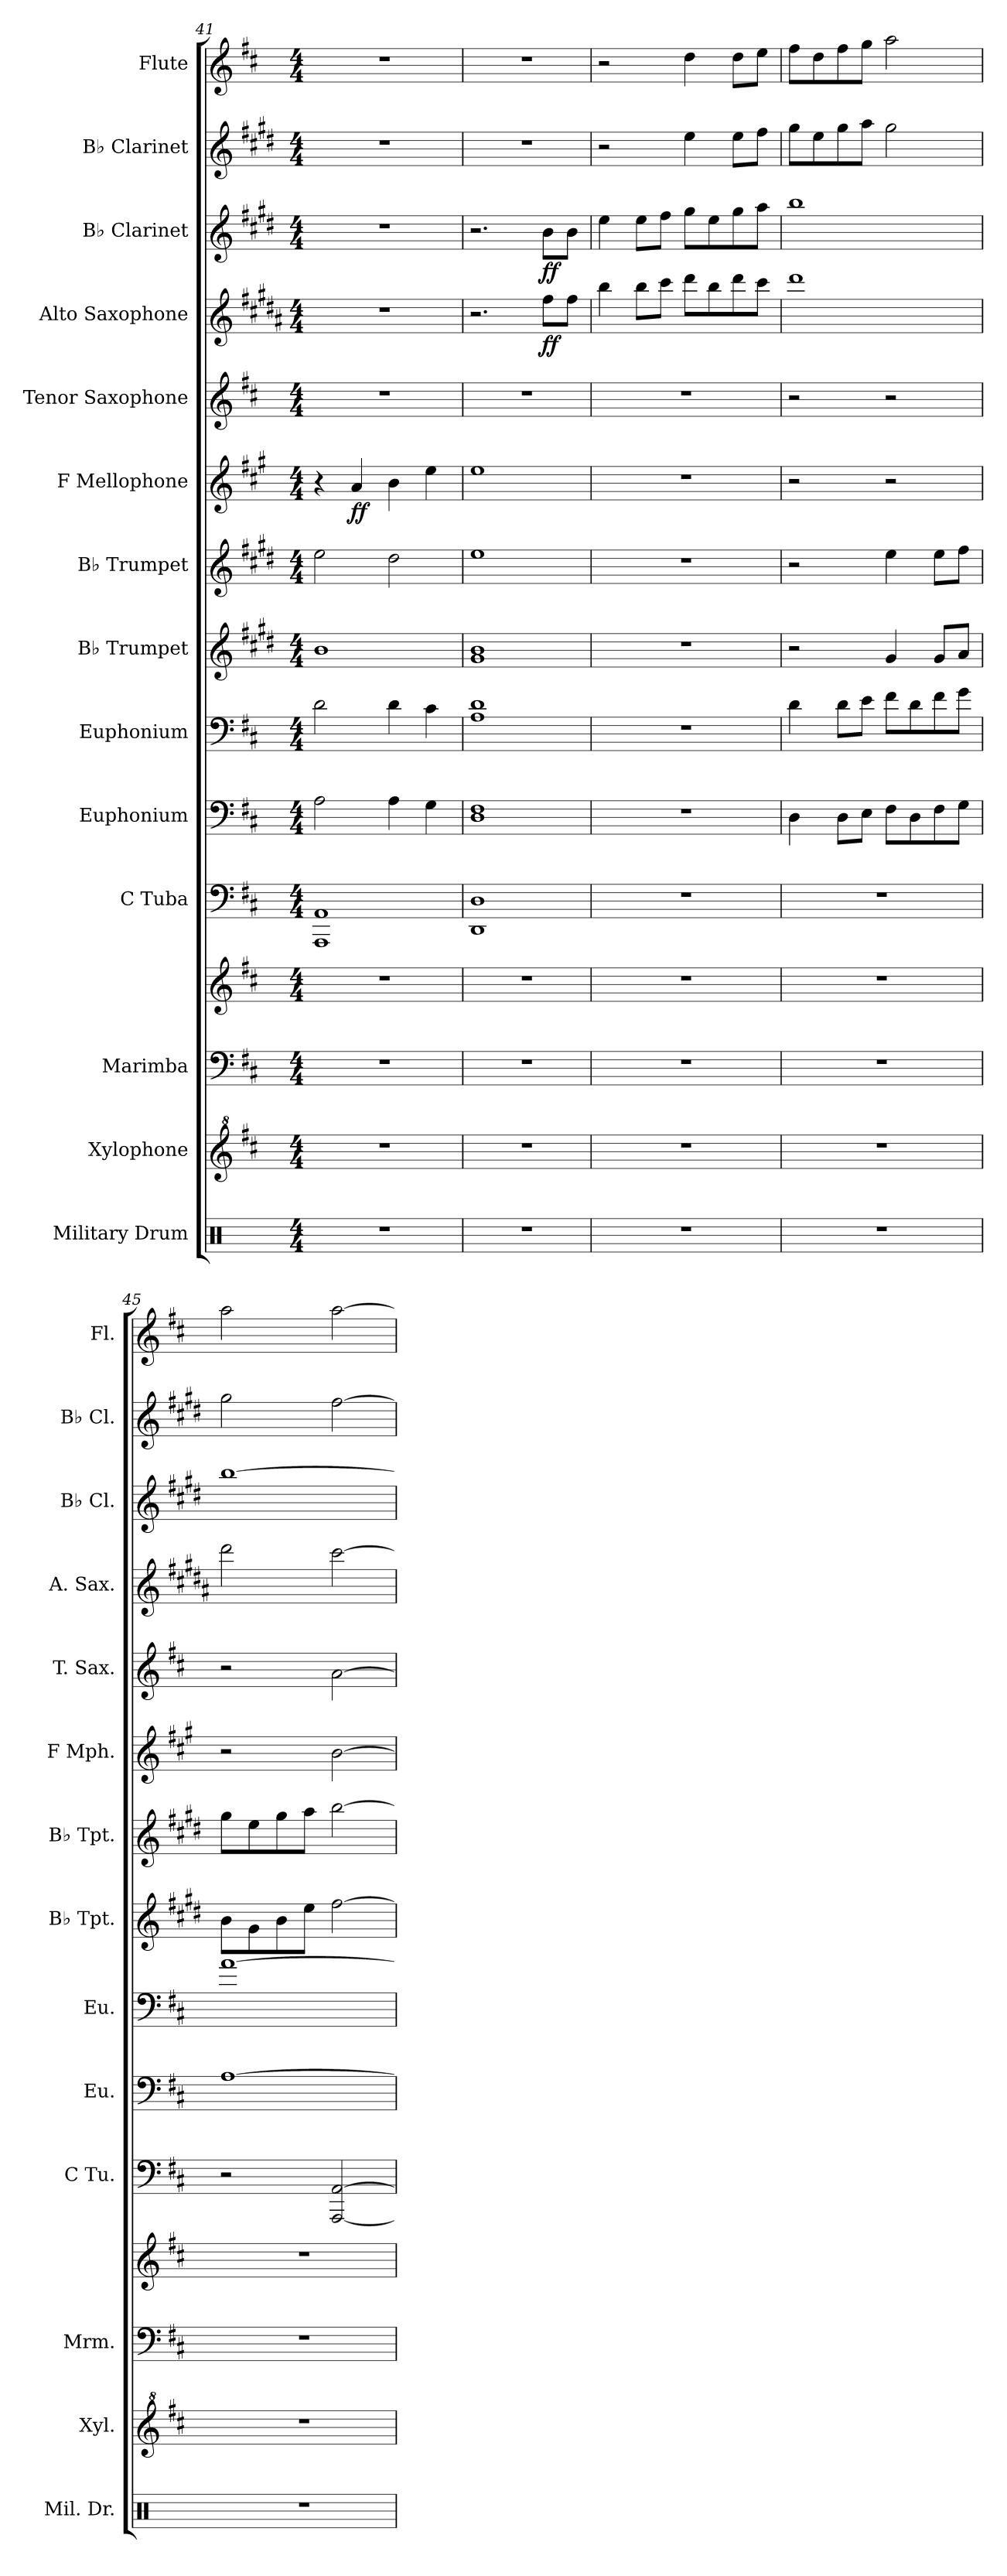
**kern	**kern	**kern	**kern	**kern	**kern	**kern	**kern	**kern	**kern	**dynam	**kern	**kern	**dynam	**kern	**dynam	**kern	**kern
*part14	*part13	*part12	*part12	*part11	*part10	*part9	*part8	*part7	*part6	*part6	*part5	*part4	*part4	*part3	*part3	*part2	*part1
*staff15	*staff14	*staff13	*staff12	*staff11	*staff10	*staff9	*staff8	*staff7	*staff6	*staff6	*staff5	*staff4	*staff4	*staff3	*staff3	*staff2	*staff1
*I"Military Drum	*I"Xylophone	*I"Marimba	*	*I"C Tuba	*I"Euphonium	*I"Euphonium	*I"B♭ Trumpet	*I"B♭ Trumpet	*I"F Mellophone	*	*I"Tenor Saxophone	*I"Alto Saxophone	*	*I"B♭ Clarinet	*	*I"B♭ Clarinet	*I"Flute
*I'Mil. Dr.	*I'Xyl.	*I'Mrm.	*	*I'C Tu.	*I'Eu.	*I'Eu.	*I'B♭ Tpt.	*I'B♭ Tpt.	*I'F Mph.	*	*I'T. Sax.	*I'A. Sax.	*	*I'B♭ Cl.	*	*I'B♭ Cl.	*I'Fl.
*clefX	*clefG^2	*clefF4	*clefG2	*clefF4	*clefF4	*clefF4	*clefG2	*clefG2	*clefG2	*	*clefG2	*clefG2	*	*clefG2	*	*clefG2	*clefG2
*	*	*	*	*	*	*	*ITrd1c2	*ITrd1c2	*ITrd4c7	*	*ITrd8c14	*ITrd5c9	*	*ITrd1c2	*	*ITrd1c2	*
*k[]	*k[f#c#]	*k[f#c#]	*k[f#c#]	*k[f#c#]	*k[f#c#]	*k[f#c#]	*k[f#c#]	*k[f#c#]	*k[f#c#]	*	*k[f#c#]	*k[f#c#]	*	*k[f#c#]	*	*k[f#c#]	*k[f#c#]
*C:	*D:	*D:	*D:	*D:	*D:	*D:	*D:	*D:	*D:	*	*D:	*D:	*	*D:	*	*D:	*D:
*M4/4	*M4/4	*M4/4	*M4/4	*M4/4	*M4/4	*M4/4	*M4/4	*M4/4	*M4/4	*	*M4/4	*M4/4	*	*M4/4	*	*M4/4	*M4/4
=41	=41	=41	=41	=41	=41	=41	=41	=41	=41	=41	=41	=41	=41	=41	=41	=41	=41
1r	1r	1r	1r	1AAA 1AA	2A\	2d\	1a	2dd\	4r	.	1r	1r	.	1r	.	1r	1r
!	!	!	!	!	!	!	!	!	!	!LO:DY:b	!	!	!	!	!	!	!
.	.	.	.	.	.	.	.	.	4d/	ff	.	.	.	.	.	.	.
.	.	.	.	.	4A\	4d\	.	2cc#\	4e\	.	.	.	.	.	.	.	.
.	.	.	.	.	4G\	4c#\	.	.	4a\	.	.	.	.	.	.	.	.
=42	=42	=42	=42	=42	=42	=42	=42	=42	=42	=42	=42	=42	=42	=42	=42	=42	=42
1r	1r	1r	1r	1DD 1D	1D 1F#	1A 1d	1f# 1a	1dd	1a	.	1r	2.r	.	2.r	.	1r	1r
!	!	!	!	!	!	!	!	!	!	!	!	!	!LO:DY:b	!	!LO:DY:b	!	!
.	.	.	.	.	.	.	.	.	.	.	.	8a\L	ff	8a\L	ff	.	.
.	.	.	.	.	.	.	.	.	.	.	.	8a\J	.	8a\J	.	.	.
!!LO:PB:g=z
=43	=43	=43	=43	=43	=43	=43	=43	=43	=43	=43	=43	=43	=43	=43	=43	=43	=43
1r	1r	1r	1r	1r	1r	1r	1r	1r	1r	.	1r	4dd\	.	4dd\	.	2r	2r
.	.	.	.	.	.	.	.	.	.	.	.	8dd\L	.	8dd\L	.	.	.
.	.	.	.	.	.	.	.	.	.	.	.	8ee\J	.	8ee\J	.	.	.
.	.	.	.	.	.	.	.	.	.	.	.	8ff#\L	.	8ff#\L	.	4dd\	4dd\
.	.	.	.	.	.	.	.	.	.	.	.	8dd\	.	8dd\	.	.	.
.	.	.	.	.	.	.	.	.	.	.	.	8ff#\	.	8ff#\	.	8dd\L	8dd\L
.	.	.	.	.	.	.	.	.	.	.	.	8ee\J	.	8gg\J	.	8ee\J	8ee\J
=44	=44	=44	=44	=44	=44	=44	=44	=44	=44	=44	=44	=44	=44	=44	=44	=44	=44
1r	1r	1r	1r	1r	4D\	4d\	2r	2r	2r	.	2r	1ff#	.	1aa	.	8ff#\L	8ff#\L
.	.	.	.	.	.	.	.	.	.	.	.	.	.	.	.	8dd\	8dd\
.	.	.	.	.	8D\L	8d\L	.	.	.	.	.	.	.	.	.	8ff#\	8ff#\
.	.	.	.	.	8E\J	8e\J	.	.	.	.	.	.	.	.	.	8gg\J	8gg\J
.	.	.	.	.	8F#\L	8f#\L	4f#/	4dd\	2r	.	2r	.	.	.	.	2ff#\	2aa\
.	.	.	.	.	8D\	8d\	.	.	.	.	.	.	.	.	.	.	.
.	.	.	.	.	8F#\	8f#\	8f#/L	8dd\L	.	.	.	.	.	.	.	.	.
.	.	.	.	.	8G\J	8g\J	8g/J	8ee\J	.	.	.	.	.	.	.	.	.
=45	=45	=45	=45	=45	=45	=45	=45	=45	=45	=45	=45	=45	=45	=45	=45	=45	=45
1r	1r	1r	1r	2r	[1A	[1a	8a\L	8ff#\L	2r	.	2r	2ff#\	.	[1aa	.	2ff#\	2aa\
.	.	.	.	.	.	.	8f#\	8dd\	.	.	.	.	.	.	.	.	.
.	.	.	.	.	.	.	8a\	8ff#\	.	.	.	.	.	.	.	.	.
.	.	.	.	.	.	.	8dd\J	8gg\J	.	.	.	.	.	.	.	.	.
.	.	.	.	[2AAA/ [2AA/	.	.	[2ee\	[2aa\	[2e\	.	[2A\	[2ee\	.	.	.	[2ee\	[2aa\
=	=	=	=	=	=	=	=	=	=	=	=	=	=	=	=	=	=
*-	*-	*-	*-	*-	*-	*-	*-	*-	*-	*-	*-	*-	*-	*-	*-	*-	*-
